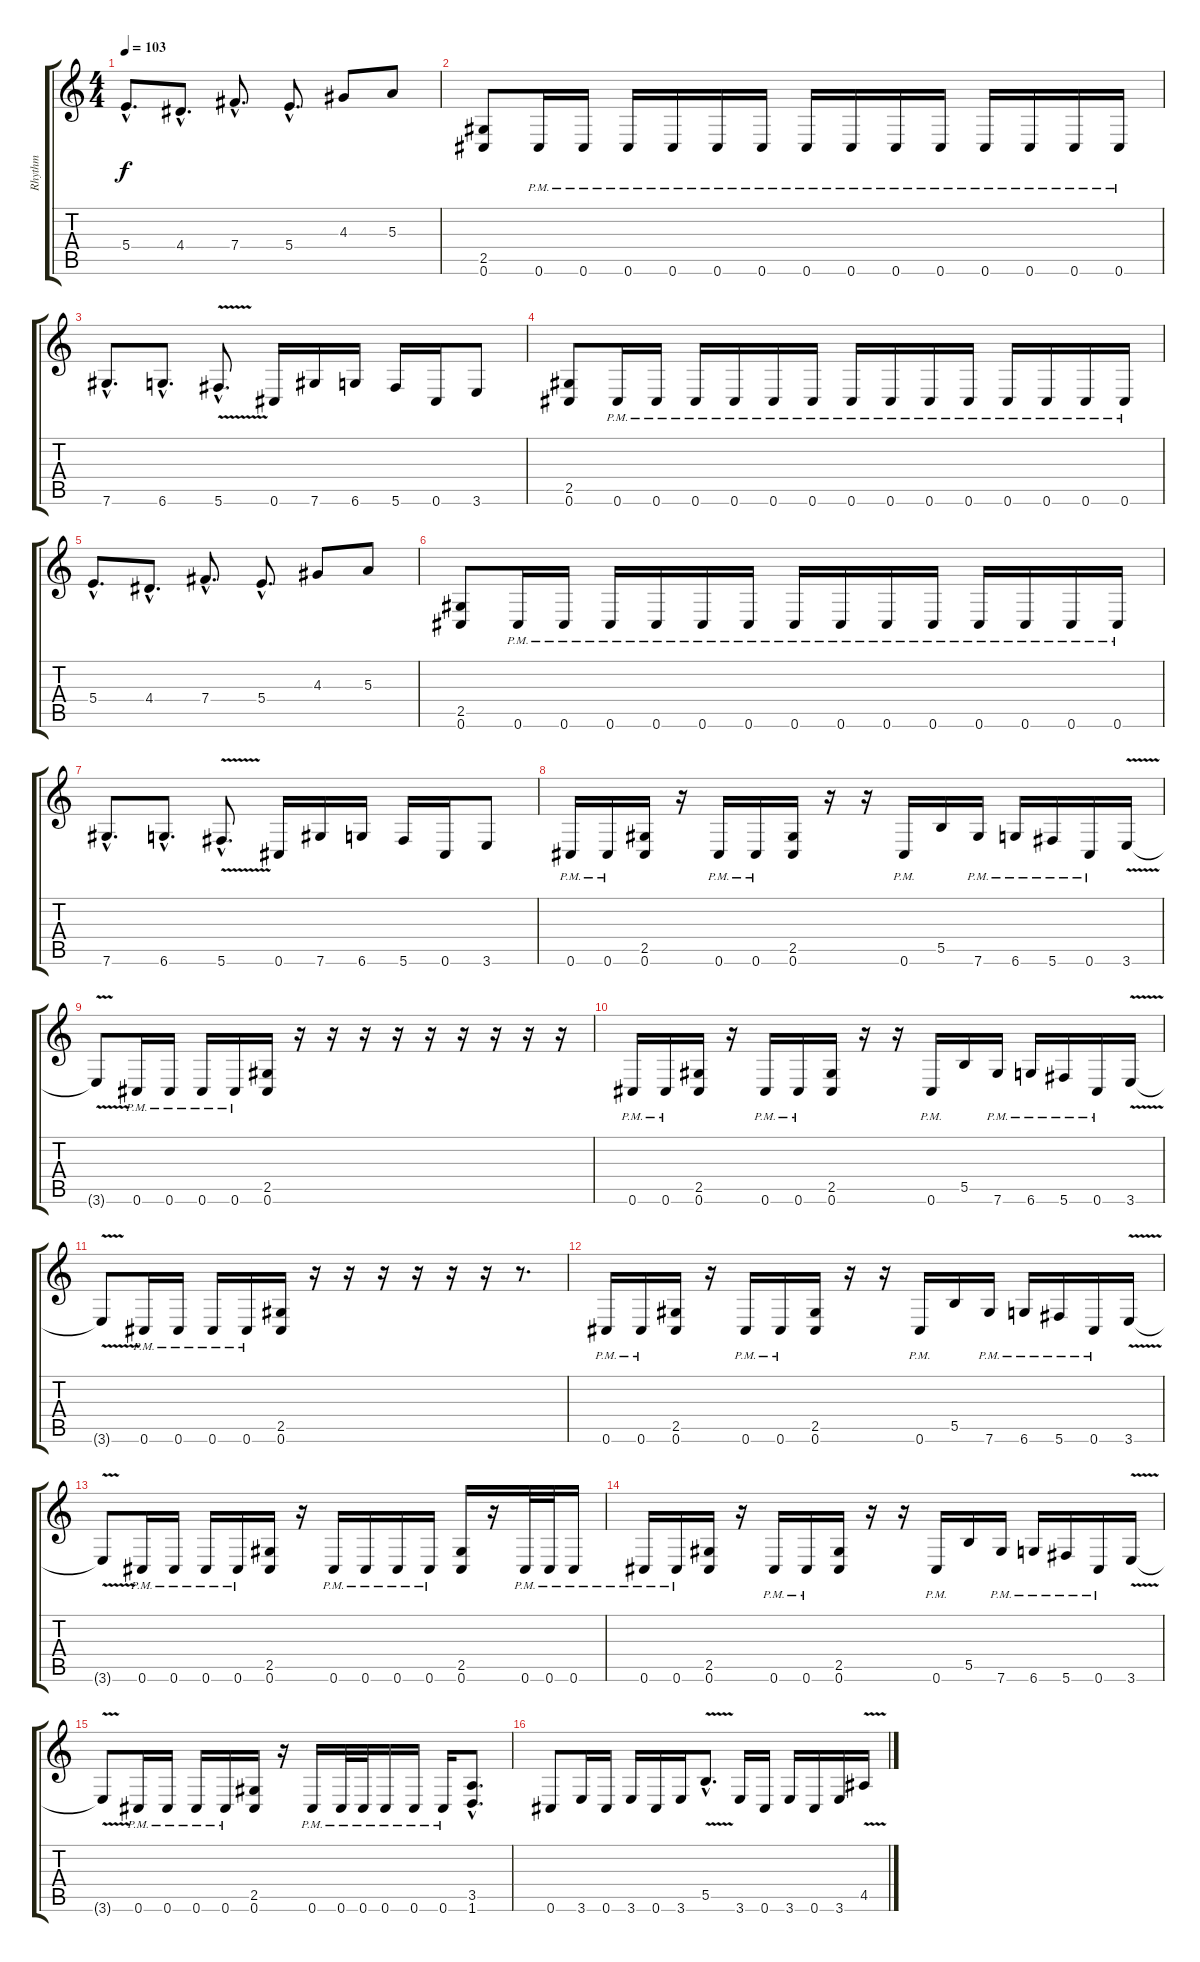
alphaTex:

\track ("Rhythm" "Rhythm") {instrument distortionguitar}
\staff {score tabs}
\tuning (Db4 Ab3 E3 B2 Gb2 Db2) {hide}
\ts (4 4)
\tempo 103
\clef g2
\ks c
5.4{hac}.8{d dy f} 4.4{hac}.8{d} 7.4{hac}.8{d} 5.4{hac}.8{d} 4.3.8 5.3.8 |
(2.5 0.6).8 0.6{pm}.16 0.6{pm}.16 0.6{pm}.16 0.6{pm}.16 0.6{pm}.16 0.6{pm}.16 0.6{pm}.16 0.6{pm}.16 0.6{pm}.16 0.6{pm}.16 0.6{pm}.16 0.6{pm}.16 0.6{pm}.16 0.6{pm}.16 |
7.6{hac}.8{d} 6.6{hac}.8{d} 5.6{v hac}.8{d} 0.6.16 7.6.16 6.6.16 5.6.16 0.6.16 3.6.8 |
(2.5 0.6).8 0.6{pm}.16 0.6{pm}.16 0.6{pm}.16 0.6{pm}.16 0.6{pm}.16 0.6{pm}.16 0.6{pm}.16 0.6{pm}.16 0.6{pm}.16 0.6{pm}.16 0.6{pm}.16 0.6{pm}.16 0.6{pm}.16 0.6{pm}.16 |
5.4{hac}.8{d} 4.4{hac}.8{d} 7.4{hac}.8{d} 5.4{hac}.8{d} 4.3.8 5.3.8 |
(2.5 0.6).8 0.6{pm}.16 0.6{pm}.16 0.6{pm}.16 0.6{pm}.16 0.6{pm}.16 0.6{pm}.16 0.6{pm}.16 0.6{pm}.16 0.6{pm}.16 0.6{pm}.16 0.6{pm}.16 0.6{pm}.16 0.6{pm}.16 0.6{pm}.16 |
7.6{hac}.8{d} 6.6{hac}.8{d} 5.6{v hac}.8{d} 0.6.16 7.6.16 6.6.16 5.6.16 0.6.16 3.6.8 |
0.6{pm}.16 0.6{pm}.16 (2.5 0.6).16 r.16 0.6{pm}.16 0.6{pm}.16 (2.5 0.6).16 r.16 r.16 0.6{pm}.16 5.5.16 7.6{pm}.16 6.6{pm}.16 5.6{pm}.16 0.6{pm}.16 3.6{v}.16 |
3.6{t}.8 0.6{pm}.16 0.6{pm}.16 0.6{pm}.16 0.6{pm}.16 (2.5 0.6).16 r.16 r.16 r.16 r.16 r.16 r.16 r.16 r.16 r.16 |
0.6{pm}.16 0.6{pm}.16 (2.5 0.6).16 r.16 0.6{pm}.16 0.6{pm}.16 (2.5 0.6).16 r.16 r.16 0.6{pm}.16 5.5.16 7.6{pm}.16 6.6{pm}.16 5.6{pm}.16 0.6{pm}.16 3.6{v}.16 |
3.6{v t}.8 0.6{pm}.16 0.6{pm}.16 0.6{pm}.16 0.6{pm}.16 (2.5 0.6).16 r.16 r.16 r.16 r.16 r.16 r.16 r.8{d} |
0.6{pm}.16 0.6{pm}.16 (2.5 0.6).16 r.16 0.6{pm}.16 0.6{pm}.16 (2.5 0.6).16 r.16 r.16 0.6{pm}.16 5.5.16 7.6{pm}.16 6.6{pm}.16 5.6{pm}.16 0.6{pm}.16 3.6{v}.16 |
3.6{v t}.8 0.6{pm}.16 0.6{pm}.16 0.6{pm}.16 0.6{pm}.16 (2.5 0.6).16 r.16 0.6{pm}.16 0.6{pm}.16 0.6{pm}.16 0.6{pm}.16 (2.5 0.6).16 r.16 0.6{pm}.32 0.6{pm}.32 0.6{pm}.16 |
0.6{pm}.16 0.6{pm}.16 (2.5 0.6).16 r.16 0.6{pm}.16 0.6{pm}.16 (2.5 0.6).16 r.16 r.16 0.6{pm}.16 5.5.16 7.6{pm}.16 6.6{pm}.16 5.6{pm}.16 0.6{pm}.16 3.6{v}.16 |
3.6{v t}.8 0.6{pm}.16 0.6{pm}.16 0.6{pm}.16 0.6{pm}.16 (2.5 0.6).16 r.16 0.6{pm}.16 0.6{pm}.32 0.6{pm}.32 0.6{pm}.16 0.6{pm}.16 0.6{pm}.16 (3.5{hac} 1.6{hac}).8{d} |
0.6.8 3.6.16 0.6.16 3.6.16 0.6.16 3.6.16 5.5{v hac}.8{d} 3.6.16 0.6.16 3.6.16 0.6.16 3.6.16 4.5{v}.16
